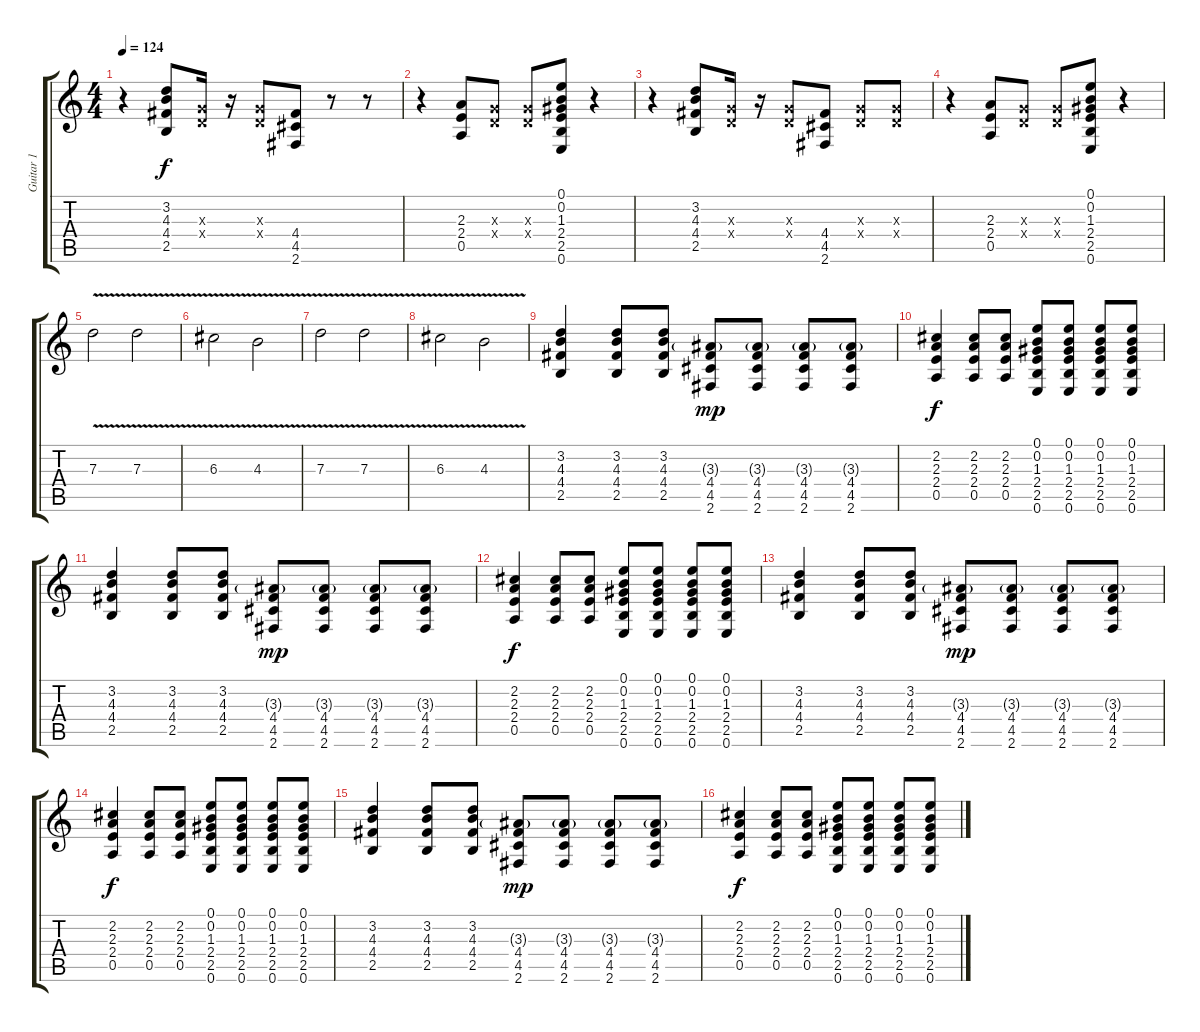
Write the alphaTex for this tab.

\track ("Guitar 1" "Guitar 1") {instrument overdrivenguitar}
\staff {score tabs}
\tuning (E4 B3 G3 D3 A2 E2) {hide}
\ts (4 4)
\tempo 124
\clef g2
\ks c
r.4{dy f} (3.2 4.3 4.4 2.5).8 (0.3{x} 0.4{x}).16 r.16 (0.3{x} 0.4{x}).8 (4.4 4.5 2.6).8 r.8 r.8 |
r.4 (2.3 2.4 0.5).8 (0.3{x} 0.4{x}).8 (0.3{x} 0.4{x}).8 (0.1 0.2 1.3 2.4 2.5 0.6).8 r.4 |
r.4 (3.2 4.3 4.4 2.5).8 (0.3{x} 0.4{x}).16 r.16 (0.3{x} 0.4{x}).8 (4.4 4.5 2.6).8 (0.3{x} 0.4{x}).8 (0.3{x} 0.4{x}).8 |
r.4 (2.3 2.4 0.5).8 (0.3{x} 0.4{x}).8 (0.3{x} 0.4{x}).8 (0.1 0.2 1.3 2.4 2.5 0.6).8 r.4 |
7.3{v}.2 7.3{v}.2 |
6.3{v}.2 4.3{v}.2 |
7.3{v}.2 7.3{v}.2 |
6.3{v}.2 4.3{v}.2 |
(3.2 4.3 4.4 2.5).4 (3.2 4.3 4.4 2.5).8 (3.2 4.3 4.4 2.5).8 (3.3{g} 4.4 4.5 2.6).8{dy mp} (3.3{g} 4.4 4.5 2.6).8 (3.3{g} 4.4 4.5 2.6).8 (3.3{g} 4.4 4.5 2.6).8 |
(2.2 2.3 2.4 0.5).4{dy f} (2.2 2.3 2.4 0.5).8 (2.2 2.3 2.4 0.5).8 (0.1 0.2 1.3 2.4 2.5 0.6).8 (0.1 0.2 1.3 2.4 2.5 0.6).8 (0.1 0.2 1.3 2.4 2.5 0.6).8 (0.1 0.2 1.3 2.4 2.5 0.6).8 |
(3.2 4.3 4.4 2.5).4 (3.2 4.3 4.4 2.5).8 (3.2 4.3 4.4 2.5).8 (3.3{g} 4.4 4.5 2.6).8{dy mp} (3.3{g} 4.4 4.5 2.6).8 (3.3{g} 4.4 4.5 2.6).8 (3.3{g} 4.4 4.5 2.6).8 |
(2.2 2.3 2.4 0.5).4{dy f} (2.2 2.3 2.4 0.5).8 (2.2 2.3 2.4 0.5).8 (0.1 0.2 1.3 2.4 2.5 0.6).8 (0.1 0.2 1.3 2.4 2.5 0.6).8 (0.1 0.2 1.3 2.4 2.5 0.6).8 (0.1 0.2 1.3 2.4 2.5 0.6).8 |
(3.2 4.3 4.4 2.5).4 (3.2 4.3 4.4 2.5).8 (3.2 4.3 4.4 2.5).8 (3.3{g} 4.4 4.5 2.6).8{dy mp} (3.3{g} 4.4 4.5 2.6).8 (3.3{g} 4.4 4.5 2.6).8 (3.3{g} 4.4 4.5 2.6).8 |
(2.2 2.3 2.4 0.5).4{dy f} (2.2 2.3 2.4 0.5).8 (2.2 2.3 2.4 0.5).8 (0.1 0.2 1.3 2.4 2.5 0.6).8 (0.1 0.2 1.3 2.4 2.5 0.6).8 (0.1 0.2 1.3 2.4 2.5 0.6).8 (0.1 0.2 1.3 2.4 2.5 0.6).8 |
(3.2 4.3 4.4 2.5).4 (3.2 4.3 4.4 2.5).8 (3.2 4.3 4.4 2.5).8 (3.3{g} 4.4 4.5 2.6).8{dy mp} (3.3{g} 4.4 4.5 2.6).8 (3.3{g} 4.4 4.5 2.6).8 (3.3{g} 4.4 4.5 2.6).8 |
(2.2 2.3 2.4 0.5).4{dy f} (2.2 2.3 2.4 0.5).8 (2.2 2.3 2.4 0.5).8 (0.1 0.2 1.3 2.4 2.5 0.6).8 (0.1 0.2 1.3 2.4 2.5 0.6).8 (0.1 0.2 1.3 2.4 2.5 0.6).8 (0.1 0.2 1.3 2.4 2.5 0.6).8
